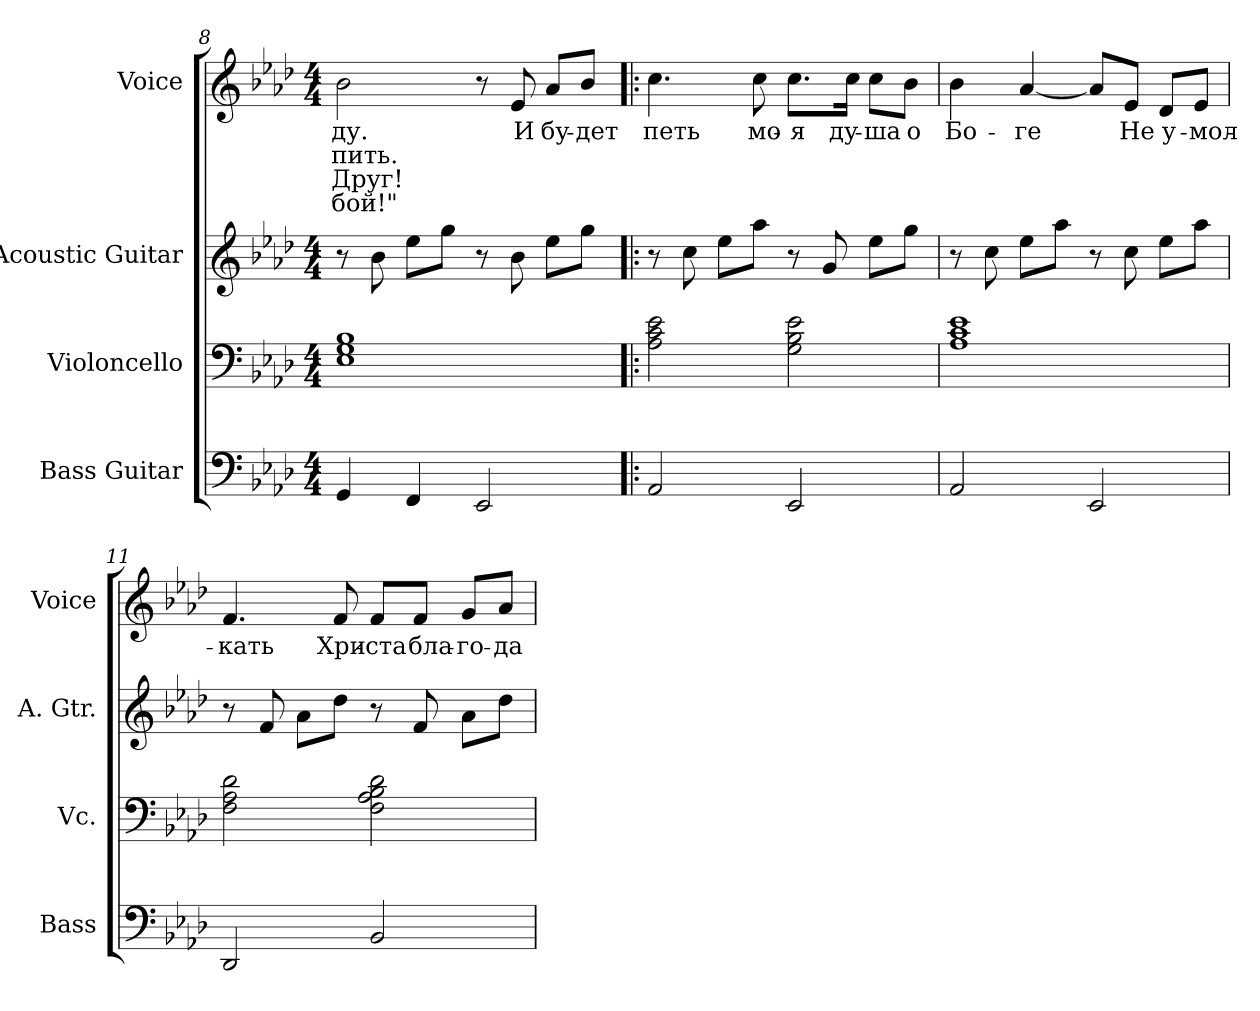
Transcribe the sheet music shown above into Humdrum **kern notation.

**kern	**kern	**kern	**kern	**text	**text	**text	**text
*part4	*part3	*part2	*part1	*part1	*part1	*part1	*part1
*staff4	*staff3	*staff2	*staff1	*staff1	*staff1	*staff1	*staff1
*I"Bass Guitar	*I"Violoncello	*I"Acoustic Guitar	*I"Voice	*	*	*	*
*I'Bass	*I'Vc.	*I'A. Gtr.	*I'Voice	*	*	*	*
*clefF4	*clefF4	*clefG2	*clefG2	*	*	*	*
*ITrd7c12	*	*ITrd7c12	*	*	*	*	*
*k[b-e-a-d-]	*k[b-e-a-d-]	*k[b-e-a-d-]	*k[b-e-a-d-]	*	*	*	*
*f:	*f:	*f:	*f:	*	*	*	*
*M4/4	*M4/4	*M4/4	*M4/4	*	*	*	*
=8	=8	=8	=8	=8	=8	=8	=8
!	!	!	!	!LO:LY:b:color=#000000	!LO:LY:b:color=#000000	!LO:LY:b:color=#000000	!LO:LY:b:color=#000000
4GGGi/	1E-i 1Gi 1B-i	8r	2b-i\	-ду.	пить.	Друг!	-бой!"
.	.	8B-i\	.	.	.	.	.
4FFFi/	.	8e-i\L	.	.	.	.	.
.	.	8gi\J	.	.	.	.	.
2EEE-i/	.	8r	8r	.	.	.	.
!	!	!	!	!LO:LY:b:color=#000000	!	!	!
.	.	8B-i\	8e-i/	И	.	.	.
!	!	!	!	!LO:LY:b:color=#000000	!	!	!
.	.	8e-i\L	8a-i/L	бу-	.	.	.
!	!	!	!	!LO:LY:b:color=#000000	!	!	!
.	.	8gi\J	8b-i/J	-дет	.	.	.
=9!|:	=9!|:	=9!|:	=9!|:	=9!|:	=9!|:	=9!|:	=9!|:
!	!	!	!	!LO:LY:b:color=#000000	!	!	!
2AAA-i/	2A-i\ 2ci 2e-i	8r	4.cci\	петь	.	.	.
.	.	8ci\	.	.	.	.	.
.	.	8e-i\L	.	.	.	.	.
!	!	!	!	!LO:LY:b:color=#000000	!	!	!
.	.	8a-i\J	8cci\	мо-	.	.	.
!	!	!	!	!LO:LY:b:color=#000000	!	!	!
2EEE-i/	2Gi\ 2B-i 2e-i	8r	8.cci\L	-я	.	.	.
.	.	8Gi/	.	.	.	.	.
!	!	!	!	!LO:LY:b:color=#000000	!	!	!
.	.	.	16cci\Jk	ду-	.	.	.
!	!	!	!	!LO:LY:b:color=#000000	!	!	!
.	.	8e-i\L	8cci\L	-ша	.	.	.
!	!	!	!	!LO:LY:b:color=#000000	!	!	!
.	.	8gi\J	8b-i\J	о	.	.	.
=10	=10	=10	=10	=10	=10	=10	=10
!	!	!	!	!LO:LY:b:color=#000000	!	!	!
2AAA-i/	1A-i 1ci 1e-i	8r	4b-i\	Бо-	.	.	.
.	.	8ci\	.	.	.	.	.
!	!	!	!	!LO:LY:b:color=#000000	!	!	!
.	.	8e-i\L	[<4a-i/	-ге	.	.	.
.	.	8a-i\J	.	.	.	.	.
2EEE-i/	.	8r	8a-i/L]	.	.	.	.
!	!	!	!	!LO:LY:b:color=#000000	!	!	!
.	.	8ci\	8e-i/J	Не	.	.	.
!	!	!	!	!LO:LY:b:color=#000000	!	!	!
.	.	8e-i\L	8d-i/L	у-	.	.	.
!	!	!	!	!LO:LY:b:color=#000000	!	!	!
.	.	8a-i\J	8e-i/J	-мол-	.	.	.
!!LO:LB:g=z
=11	=11	=11	=11	=11	=11	=11	=11
!	!	!	!	!LO:LY:b:color=#000000	!	!	!
2DDD-i/	2Fi\ 2A-i 2d-i	8r	4.fi/	-кать	.	.	.
.	.	8Fi/	.	.	.	.	.
.	.	8A-i\L	.	.	.	.	.
!	!	!	!	!LO:LY:b:color=#000000	!	!	!
.	.	8d-i\J	8fi/	Хри-	.	.	.
!	!	!	!	!LO:LY:b:color=#000000	!	!	!
2BBB-i/	2Fi\ 2A-i 2B-i 2d-i	8r	8fi/L	-ста	.	.	.
!	!	!	!	!LO:LY:b:color=#000000	!	!	!
.	.	8Fi/	8fi/J	бла-	.	.	.
!	!	!	!	!LO:LY:b:color=#000000	!	!	!
.	.	8A-i\L	8gi/L	-го-	.	.	.
!	!	!	!	!LO:LY:b:color=#000000	!	!	!
.	.	8d-i\J	8a-i/J	-да-	.	.	.
=	=	=	=	=	=	=	=
*-	*-	*-	*-	*-	*-	*-	*-
